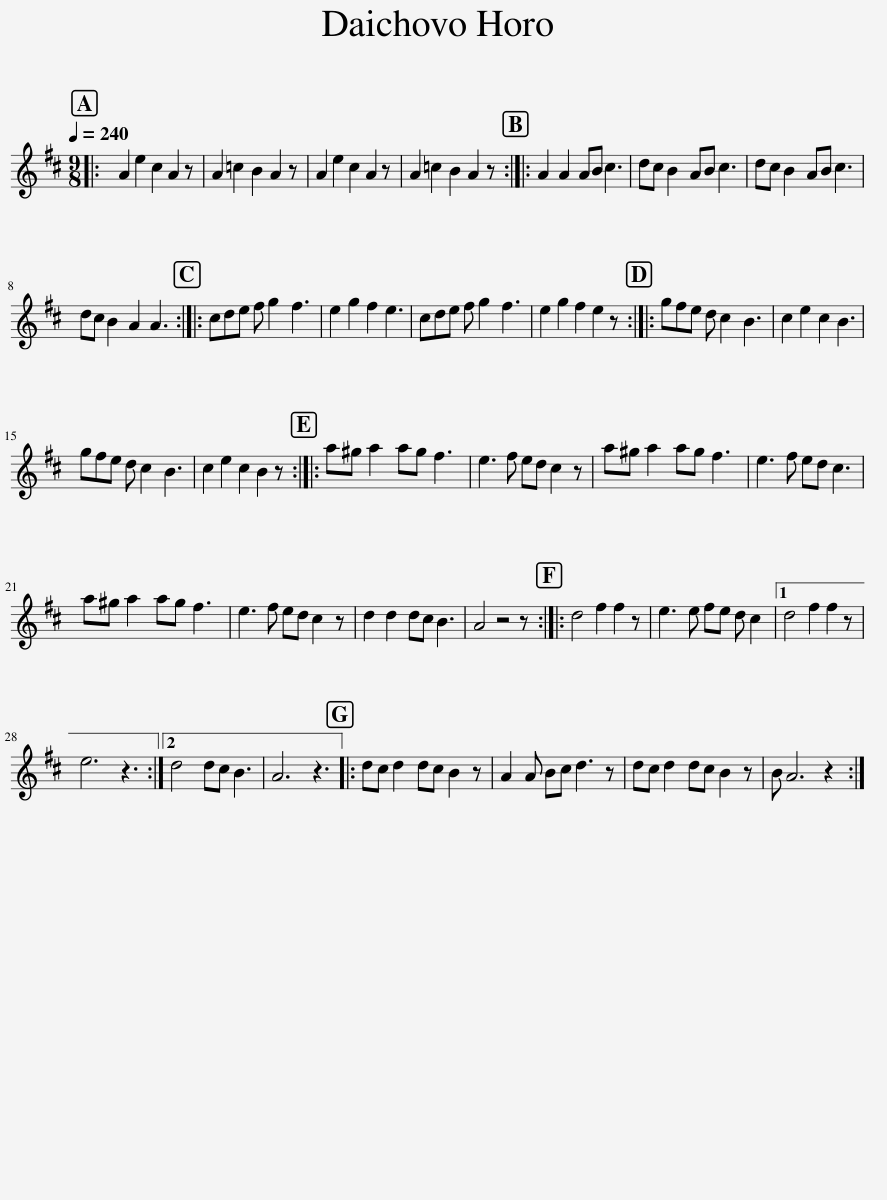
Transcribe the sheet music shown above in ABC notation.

X:1
L:1/8
Q:1/4=240
M:9/8
I:linebreak $
K:Bmin
V:1 treble
V:1
|: A2 e2 c2 A2 z | A2 =c2 B2 A2 z | A2 e2 c2 A2 z | A2 =c2 B2 A2 z :: A2 A2 AB c3 | %5
 dc B2 AB c3 | dc B2 AB c3 |$ dc B2 A2 A3 :: cde f g2 f3 | e2 g2 f2 e3 | %10
 cde f g2 f3 | e2 g2 f2 e2 z :: gfe d c2 B3 | c2 e2 c2 B3 |$ gfe d c2 B3 | %15
 c2 e2 c2 B2 z :: a^g a2 ag f3 | e3 f ed c2 z | a^g a2 ag f3 | e3 f ed c3 |$ %20
 a^g a2 ag f3 | e3 f ed c2 z | d2 d2 dc B3 | A4 z4 z :: d4 f2 f2 z | %25
 e3 e fe d c2 |1 d4 f2 f2 z |$ e6 z3 :|2 d4 dc B3 | A6 z3 |: %30
 dc d2 dc B2 z | A2 A Bc d3 z | dc d2 dc B2 z | B A6 z2 :| %34
